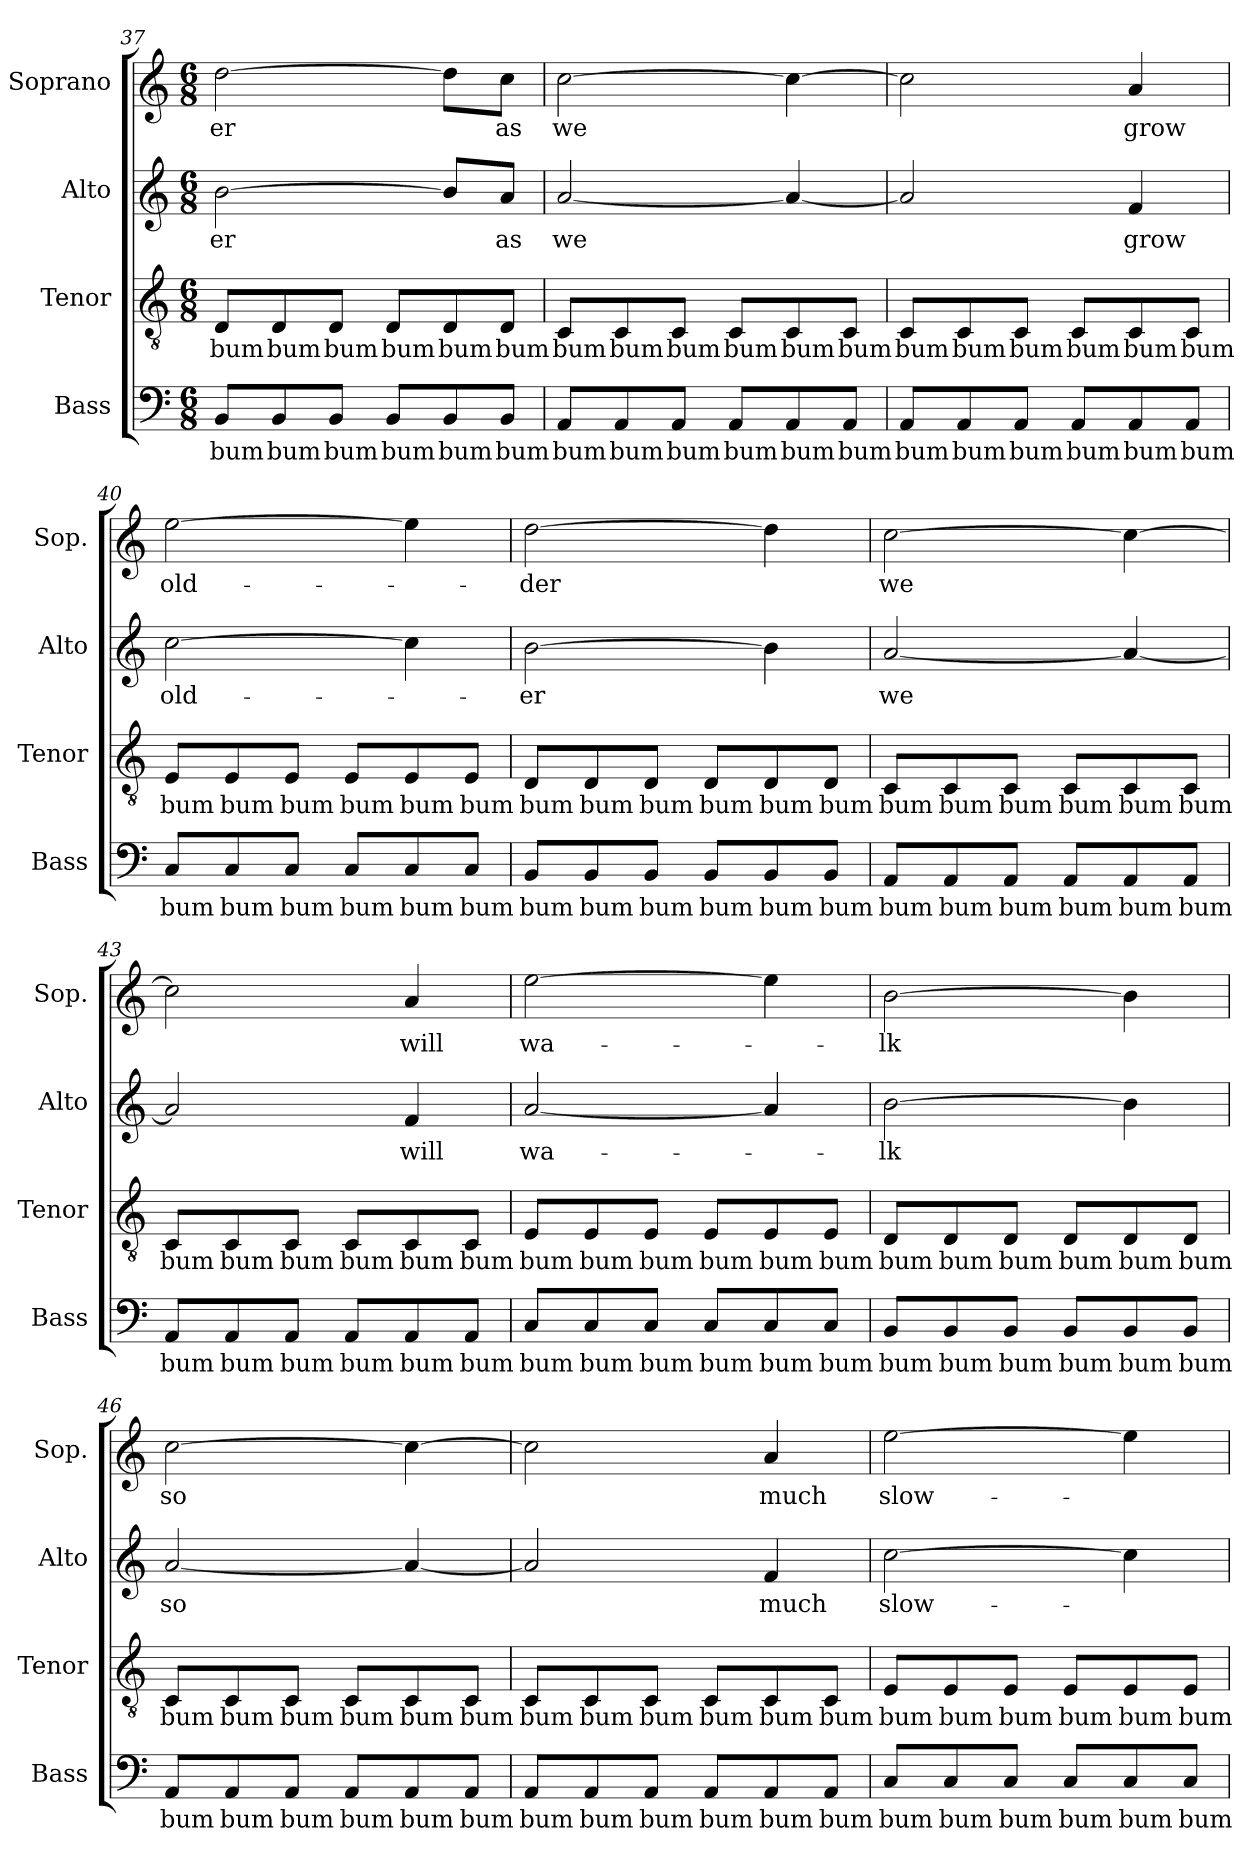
**kern	**text	**kern	**text	**kern	**text	**kern	**text
*part4	*part4	*part3	*part3	*part2	*part2	*part1	*part1
*staff4	*staff4	*staff3	*staff3	*staff2	*staff2	*staff1	*staff1
*I"Bass	*	*I"Tenor	*	*I"Alto	*	*I"Soprano	*
*I'Bass	*	*I'Tenor	*	*I'Alto	*	*I'Sop.	*
!!LO:PB:g=z
*clefF4	*	*clefGv2	*	*clefG2	*	*clefG2	*
*k[]	*	*k[]	*	*k[]	*	*k[]	*
*M6/8	*	*M6/8	*	*M6/8	*	*M6/8	*
=37	=37	=37	=37	=37	=37	=37	=37
8BB/L	bum	8D/L	bum	[2b\	-er	[2dd\	-er
8BB/	bum	8D/	bum	.	.	.	.
8BB/J	bum	8D/J	bum	.	.	.	.
8BB/L	bum	8D/L	bum	.	.	.	.
8BB/	bum	8D/	bum	8b/L]	.	8dd\L]	.
8BB/J	bum	8D/J	bum	8a/J	as	8cc\J	as
=38	=38	=38	=38	=38	=38	=38	=38
8AA/L	bum	8C/L	bum	[2a/	we	[2cc\	we
8AA/	bum	8C/	bum	.	.	.	.
8AA/J	bum	8C/J	bum	.	.	.	.
8AA/L	bum	8C/L	bum	.	.	.	.
8AA/	bum	8C/	bum	4a/_	.	4cc\_	.
8AA/J	bum	8C/J	bum	.	.	.	.
=39	=39	=39	=39	=39	=39	=39	=39
8AA/L	bum	8C/L	bum	2a/]	.	2cc\]	.
8AA/	bum	8C/	bum	.	.	.	.
8AA/J	bum	8C/J	bum	.	.	.	.
8AA/L	bum	8C/L	bum	.	.	.	.
8AA/	bum	8C/	bum	4f/	grow	4a/	grow
8AA/J	bum	8C/J	bum	.	.	.	.
!!LO:LB:g=z
=40	=40	=40	=40	=40	=40	=40	=40
8C/L	bum	8E/L	bum	[2cc\	old-	[2ee\	old-
8C/	bum	8E/	bum	.	.	.	.
8C/J	bum	8E/J	bum	.	.	.	.
8C/L	bum	8E/L	bum	.	.	.	.
8C/	bum	8E/	bum	4cc\]	.	4ee\]	.
8C/J	bum	8E/J	bum	.	.	.	.
=41	=41	=41	=41	=41	=41	=41	=41
8BB/L	bum	8D/L	bum	[2b\	-er	[2dd\	-der
8BB/	bum	8D/	bum	.	.	.	.
8BB/J	bum	8D/J	bum	.	.	.	.
8BB/L	bum	8D/L	bum	.	.	.	.
8BB/	bum	8D/	bum	4b\]	.	4dd\]	.
8BB/J	bum	8D/J	bum	.	.	.	.
=42	=42	=42	=42	=42	=42	=42	=42
8AA/L	bum	8C/L	bum	[2a/	we	[2cc\	we
8AA/	bum	8C/	bum	.	.	.	.
8AA/J	bum	8C/J	bum	.	.	.	.
8AA/L	bum	8C/L	bum	.	.	.	.
8AA/	bum	8C/	bum	4a/_	.	4cc\_	.
8AA/J	bum	8C/J	bum	.	.	.	.
!!LO:PB:g=z
=43	=43	=43	=43	=43	=43	=43	=43
8AA/L	bum	8C/L	bum	2a/]	.	2cc\]	.
8AA/	bum	8C/	bum	.	.	.	.
8AA/J	bum	8C/J	bum	.	.	.	.
8AA/L	bum	8C/L	bum	.	.	.	.
8AA/	bum	8C/	bum	4f/	will	4a/	will
8AA/J	bum	8C/J	bum	.	.	.	.
=44	=44	=44	=44	=44	=44	=44	=44
8C/L	bum	8E/L	bum	[2a/	wa-	[2ee\	wa-
8C/	bum	8E/	bum	.	.	.	.
8C/J	bum	8E/J	bum	.	.	.	.
8C/L	bum	8E/L	bum	.	.	.	.
8C/	bum	8E/	bum	4a/]	.	4ee\]	.
8C/J	bum	8E/J	bum	.	.	.	.
=45	=45	=45	=45	=45	=45	=45	=45
8BB/L	bum	8D/L	bum	[2b\	-lk	[2b\	-lk
8BB/	bum	8D/	bum	.	.	.	.
8BB/J	bum	8D/J	bum	.	.	.	.
8BB/L	bum	8D/L	bum	.	.	.	.
8BB/	bum	8D/	bum	4b\]	.	4b\]	.
8BB/J	bum	8D/J	bum	.	.	.	.
!!LO:LB:g=z
=46	=46	=46	=46	=46	=46	=46	=46
8AA/L	bum	8C/L	bum	[2a/	so	[2cc\	so
8AA/	bum	8C/	bum	.	.	.	.
8AA/J	bum	8C/J	bum	.	.	.	.
8AA/L	bum	8C/L	bum	.	.	.	.
8AA/	bum	8C/	bum	4a/_	.	4cc\_	.
8AA/J	bum	8C/J	bum	.	.	.	.
=47	=47	=47	=47	=47	=47	=47	=47
8AA/L	bum	8C/L	bum	2a/]	.	2cc\]	.
8AA/	bum	8C/	bum	.	.	.	.
8AA/J	bum	8C/J	bum	.	.	.	.
8AA/L	bum	8C/L	bum	.	.	.	.
8AA/	bum	8C/	bum	4f/	much	4a/	much
8AA/J	bum	8C/J	bum	.	.	.	.
=48	=48	=48	=48	=48	=48	=48	=48
8C/L	bum	8E/L	bum	[2cc\	slow-	[2ee\	slow-
8C/	bum	8E/	bum	.	.	.	.
8C/J	bum	8E/J	bum	.	.	.	.
8C/L	bum	8E/L	bum	.	.	.	.
8C/	bum	8E/	bum	4cc\]	.	4ee\]	.
8C/J	bum	8E/J	bum	.	.	.	.
=	=	=	=	=	=	=	=
*-	*-	*-	*-	*-	*-	*-	*-
